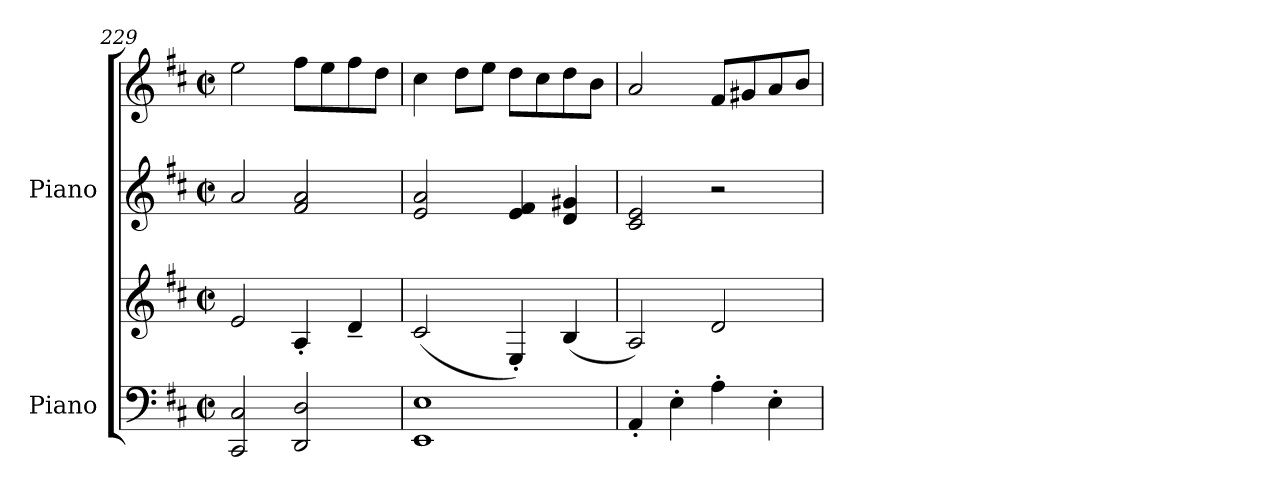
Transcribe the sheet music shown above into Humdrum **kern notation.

**kern	**kern	**kern	**kern
*part2	*part2	*part1	*part1
*staff4	*staff3	*staff2	*staff1
*I"Piano	*	*I"Piano	*
*I'Pno.	*	*I'Pno.	*
*clefF4	*clefG2	*clefG2	*clefG2
*k[f#c#]	*k[f#c#]	*k[f#c#]	*k[f#c#]
*M2/2	*M2/2	*M2/2	*M2/2
*met(c|)	*met(c|)	*met(c|)	*met(c|)
=229	=229	=229	=229
2CC#/ 2C#/	2e/	2a/	2ee\
2DD/ 2D/	4A'/	2f#/ 2a/	8ff#\L
.	.	.	8ee\
.	4d~/	.	8ff#\
.	.	.	8dd\J
!!LO:PB:g=z
=230	=230	=230	=230
1EE 1E	(<2c#/	2e/ 2a/	4cc#\
.	.	.	8dd\L
.	.	.	8ee\J
.	4E'/)	4e/ 4f#/	8dd\L
.	.	.	8cc#\
.	(<4B/	4d/ 4g#X/	8dd\
.	.	.	8b\J
=231	=231	=231	=231
4AA'/	2A/)	2c#/ 2e/	2a/
4E'\	.	.	.
4A'\	2d/	2r	8f#/L
.	.	.	8g#X/
4E'\	.	.	8a/
.	.	.	8b/J
=	=	=	=
*-	*-	*-	*-
